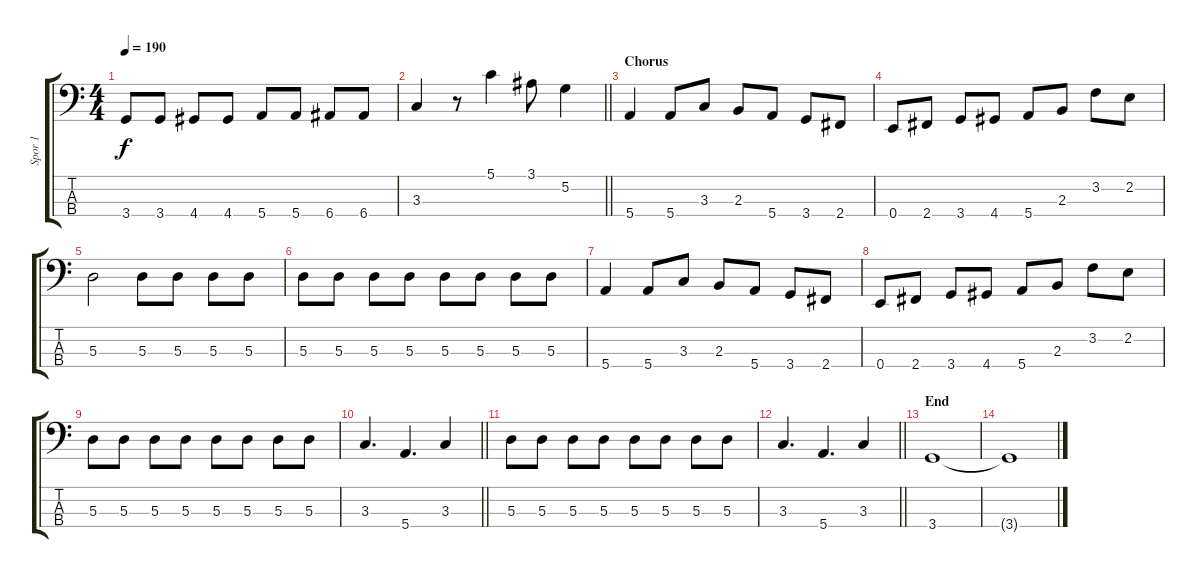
\track ("Spor 1" "Spor 1") {instrument slapbass2}
\staff {score tabs}
\tuning (G2 D2 A1 E1) {hide}
\ts (4 4)
\tempo 190
\clef f4
\ks c
3.4.8{dy f} 3.4.8 4.4.8 4.4.8 5.4.8 5.4.8 6.4.8 6.4.8 |
\barLineRight lightlight
3.3.4 r.8 5.1.4 3.1.8 5.2.4 |
\section ("" "Chorus")
5.4.4 5.4.8 3.3.8 2.3.8 5.4.8 3.4.8 2.4.8 |
0.4.8 2.4.8 3.4.8 4.4.8 5.4.8 2.3.8 3.2.8 2.2.8 |
5.3.2 5.3.8 5.3.8 5.3.8 5.3.8 |
5.3.8 5.3.8 5.3.8 5.3.8 5.3.8 5.3.8 5.3.8 5.3.8 |
5.4.4 5.4.8 3.3.8 2.3.8 5.4.8 3.4.8 2.4.8 |
0.4.8 2.4.8 3.4.8 4.4.8 5.4.8 2.3.8 3.2.8 2.2.8 |
5.3.8 5.3.8 5.3.8 5.3.8 5.3.8 5.3.8 5.3.8 5.3.8 |
\barLineRight lightlight
3.3.4{d} 5.4.4{d} 3.3.4 |
5.3.8 5.3.8 5.3.8 5.3.8 5.3.8 5.3.8 5.3.8 5.3.8 |
\barLineRight lightlight
3.3.4{d} 5.4.4{d} 3.3.4 |
\section ("" "End")
3.4.1 |
3.4{t}.1
